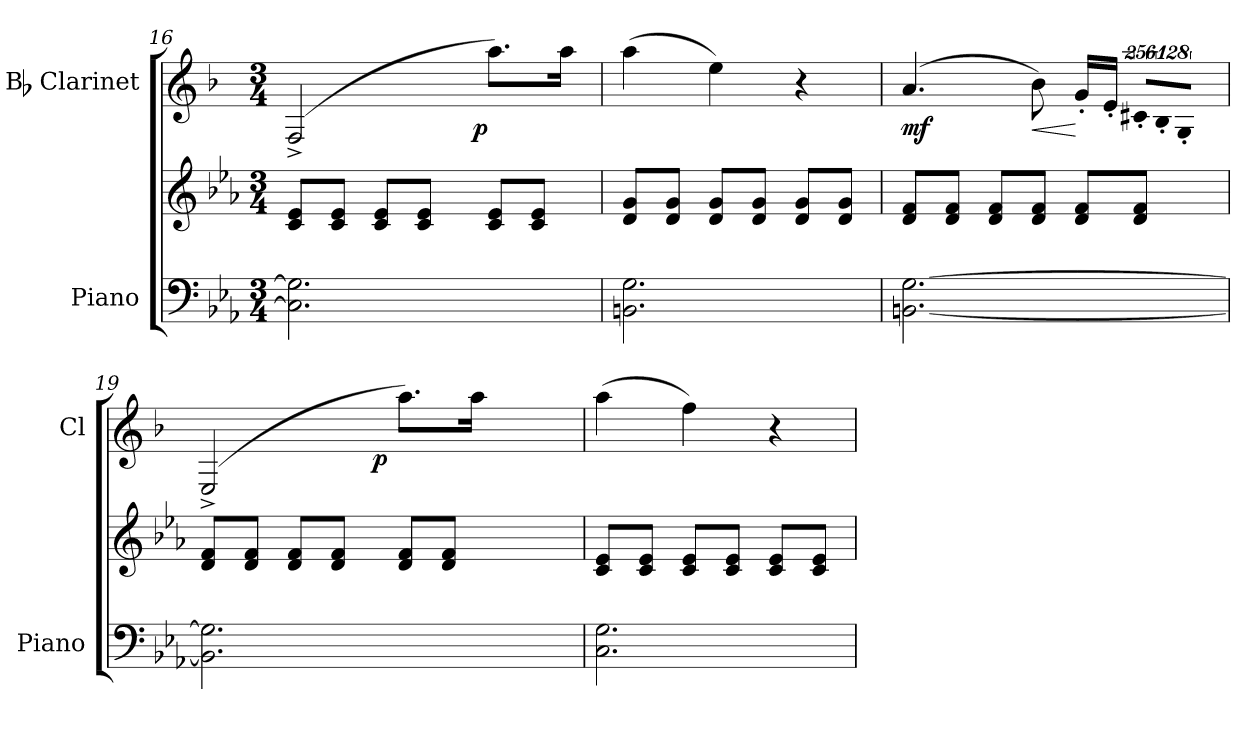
**kern	**kern	**kern	**dynam
*part2	*part2	*part1	*part1
*staff3	*staff2	*staff1	*staff1
*I"Piano	*	*I"Bb Clarinet	*
*I'Piano	*	*I'Cl	*
*clefF4	*clefG2	*clefG2	*
*	*	*ITrd1c2	*
*k[b-e-a-]	*k[b-e-a-]	*k[b-e-a-]	*
*E-:	*E-:	*E-:	*
*M3/4	*M3/4	*M3/4	*
=16	=16	=16	=16
*	*	*^	*
2.C\] 2.G\]	8c/ 8e-/L	(>2E-^</	4ryy	.
.	8c/ 8e-/J	.	.	.
.	8c/ 8e-/L	.	8ryy	.
.	8c/ 8e-/J	.	16ryy	.
.	.	.	32ryy	.
.	.	.	128ryy	.
.	.	.	2048ryy	.
!	!	!	!	!LO:DY:b
.	.	.	4ryy	p
.	8c/ 8e-/L	8.gg\L)	.	.
.	8c/ 8e-/J	.	.	.
.	.	16gg\Jk	.	.
.	.	.	64ryy	.
.	.	.	256...ryy	.
*	*	*v	*v	*
=17	=17	=17	=17
2.BBn\ 2.G\	8d/ 8g/L	(>4gg\	.
.	8d/ 8g/J	.	.
.	8d/ 8g/L	4dd\)	.
.	8d/ 8g/J	.	.
.	8d/ 8g/L	4r	.
.	8d/ 8g/J	.	.
=18	=18	=18	=18
!	!	!	!LO:DY:b
[2.BBn\ [2.G\	8d/ 8f/L	(>4.g/	mf
.	8d/ 8f/J	.	.
.	8d/ 8f/L	.	.
!	!	!	!LO:HP:b
.	8d/ 8f/J	8a-\)	<
.	8d/ 8f/L	16f'</LL	[
.	.	16d'</JJ	.
!	!	!LO:N:vis=16	!
.	8d/ 8f/J	4096%171Bn'</LL	.
!	!	!LO:N:vis=16	!
.	.	2048%85A-'</	.
!	!	!LO:N:vis=16	!
.	.	4096%171F'</JJ	.
=19	=19	=19	=19
*	*	*^	*
2.BB\] 2.G\]	8d/ 8f/L	(>2D^>/	4ryy	.
.	8d/ 8f/J	.	.	.
.	8d/ 8f/L	.	8ryy	.
.	8d/ 8f/J	.	16ryy	.
.	.	.	128ryy	.
.	.	.	512ryy	.
.	.	.	2048.ryy	.
!	!	!	!	!LO:DY:b
.	.	.	4ryy	p
.	8d/ 8f/L	8.gg\L)	.	.
.	8d/ 8f/J	.	.	.
.	.	16gg\Jk	.	.
.	.	.	32ryy	.
.	.	.	64ryy	.
.	.	.	256ryy	.
.	.	.	1024ryy	.
.	.	.	4096ryy	.
*	*	*v	*v	*
=20	=20	=20	=20
2.C\ 2.G\	8c/ 8e-/L	(>4gg\	.
.	8c/ 8e-/J	.	.
.	8c/ 8e-/L	4ee-\)	.
.	8c/ 8e-/J	.	.
.	8c/ 8e-/L	4r	.
.	8c/ 8e-/J	.	.
=	=	=	=
*-	*-	*-	*-
